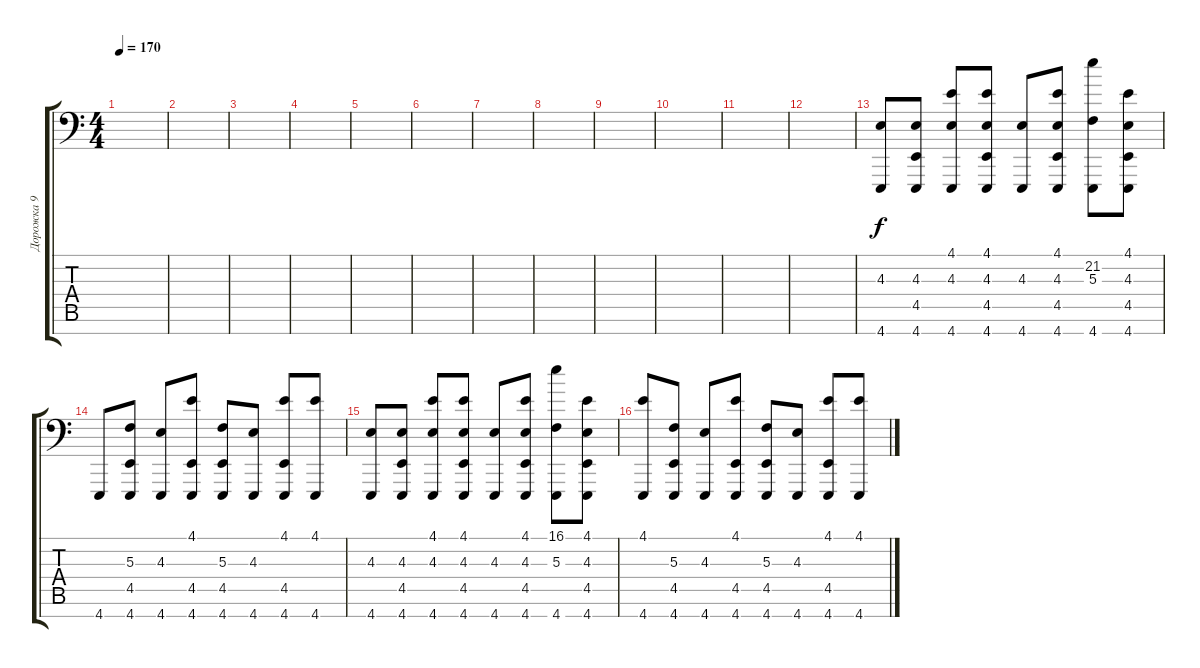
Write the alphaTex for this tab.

\track ("Дорожка 9" "Дорожка 9") {instrument lead1square}
\staff {score tabs}
\tuning (C4 G3 C3 F2 C2 G1 C1) {hide}
\ts (4 4)
\tempo 170
\clef f4
\ks c
|
|
|
|
|
|
|
|
|
|
|
|
(4.3 4.7).8 (4.3 4.5 4.7).8 (4.1 4.3 4.7).8 (4.1 4.3 4.5 4.7).8 (4.3 4.7).8 (4.1 4.3 4.5 4.7).8 (21.2 5.3 4.7).8 (4.1 4.3 4.5 4.7).8 |
4.7.8 (5.3 4.5 4.7).8 (4.3 4.7).8 (4.1 4.5 4.7).8 (5.3 4.5 4.7).8 (4.3 4.7).8 (4.1 4.5 4.7).8 (4.1 4.7).8 |
(4.3 4.7).8 (4.3 4.5 4.7).8 (4.1 4.3 4.7).8 (4.1 4.3 4.5 4.7).8 (4.3 4.7).8 (4.1 4.3 4.5 4.7).8 (16.1 5.3 4.7).8 (4.1 4.3 4.5 4.7).8 |
(4.1 4.7).8 (5.3 4.5 4.7).8 (4.3 4.7).8 (4.1 4.5 4.7).8 (5.3 4.5 4.7).8 (4.3 4.7).8 (4.1 4.5 4.7).8 (4.1 4.7).8
